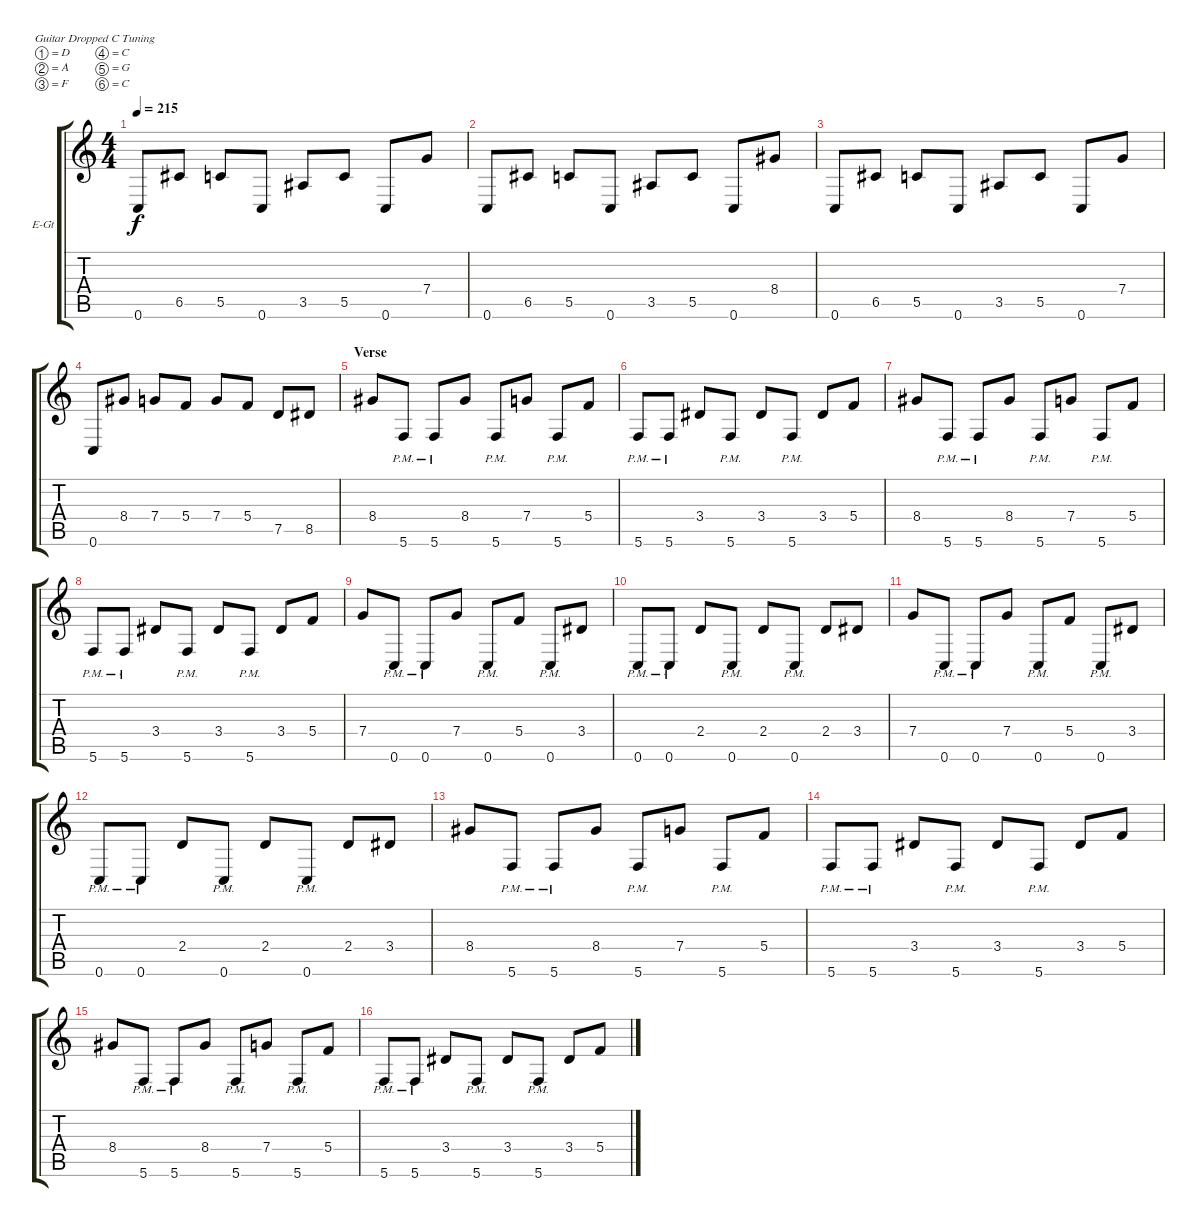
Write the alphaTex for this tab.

\defaultSystemsLayout 4
\bracketExtendMode groupsimilarinstruments
\firstSystemTrackNameOrientation horizontal
\otherSystemsTrackNameOrientation horizontal
\track ("Guitar 2" "E-Gt") {instrument distortionguitar}
\staff {score tabs}
\tuning (D4 A3 F3 C3 G2 C2)
\ts (4 4)
\tempo 215
\clef g2
\ks c
0.6.8{dy f} 6.5.8 5.5.8 0.6.8 3.5.8 5.5.8 0.6.8 7.4.8 |
0.6.8 6.5.8 5.5.8 0.6.8 3.5.8 5.5.8 0.6.8 8.4.8 |
0.6.8 6.5.8 5.5.8 0.6.8 3.5.8 5.5.8 0.6.8 7.4.8 |
0.6.8 8.4.8 7.4.8 5.4.8 7.4.8 5.4.8 7.5.8 8.5.8 |
\section ("" "Verse")
8.4.8 5.6{pm}.8 5.6{pm}.8 8.4.8 5.6{pm}.8 7.4.8 5.6{pm}.8 5.4.8 |
5.6{pm}.8 5.6{pm}.8 3.4.8 5.6{pm}.8 3.4.8 5.6{pm}.8 3.4.8 5.4.8 |
8.4.8 5.6{pm}.8 5.6{pm}.8 8.4.8 5.6{pm}.8 7.4.8 5.6{pm}.8 5.4.8 |
5.6{pm}.8 5.6{pm}.8 3.4.8 5.6{pm}.8 3.4.8 5.6{pm}.8 3.4.8 5.4.8 |
7.4.8 0.6{pm}.8 0.6{pm}.8 7.4.8 0.6{pm}.8 5.4.8 0.6{pm}.8 3.4.8 |
0.6{pm}.8 0.6{pm}.8 2.4.8 0.6{pm}.8 2.4.8 0.6{pm}.8 2.4.8 3.4.8 |
7.4.8 0.6{pm}.8 0.6{pm}.8 7.4.8 0.6{pm}.8 5.4.8 0.6{pm}.8 3.4.8 |
0.6{pm}.8 0.6{pm}.8 2.4.8 0.6{pm}.8 2.4.8 0.6{pm}.8 2.4.8 3.4.8 |
8.4.8 5.6{pm}.8 5.6{pm}.8 8.4.8 5.6{pm}.8 7.4.8 5.6{pm}.8 5.4.8 |
5.6{pm}.8 5.6{pm}.8 3.4.8 5.6{pm}.8 3.4.8 5.6{pm}.8 3.4.8 5.4.8 |
8.4.8 5.6{pm}.8 5.6{pm}.8 8.4.8 5.6{pm}.8 7.4.8 5.6{pm}.8 5.4.8 |
5.6{pm}.8 5.6{pm}.8 3.4.8 5.6{pm}.8 3.4.8 5.6{pm}.8 3.4.8 5.4.8
